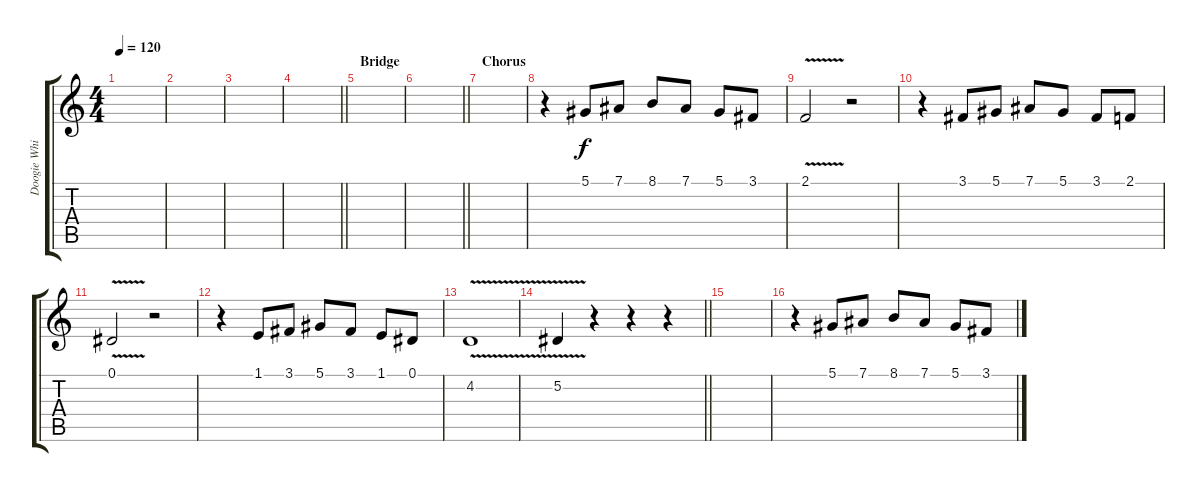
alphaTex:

\track ("Doogie White" "Doogie Whi") {instrument lead2sawtooth}
\staff {score tabs}
\tuning (Eb4 Bb3 Gb3 Db3 Ab2 Eb2) {hide}
\ts (4 4)
\tempo 120
\clef g2
\ks c
|
|
|
\barLineRight lightlight
|
\section ("" "Bridge")
|
\barLineRight lightlight
|
\section ("" "Chorus")
|
r.4 5.1.8 7.1.8 8.1.8 7.1.8 5.1.8 3.1.8 |
2.1{v}.2 r.2 |
r.4 3.1.8 5.1.8 7.1.8 5.1.8 3.1.8 2.1.8 |
0.1{v}.2 r.2 |
r.4 1.1.8 3.1.8 5.1.8 3.1.8 1.1.8 0.1.8 |
4.2{v}.1 |
\barLineRight lightlight
5.2{v}.4 r.4 r.4 r.4 |
|
r.4 5.1.8 7.1.8 8.1.8 7.1.8 5.1.8 3.1.8
